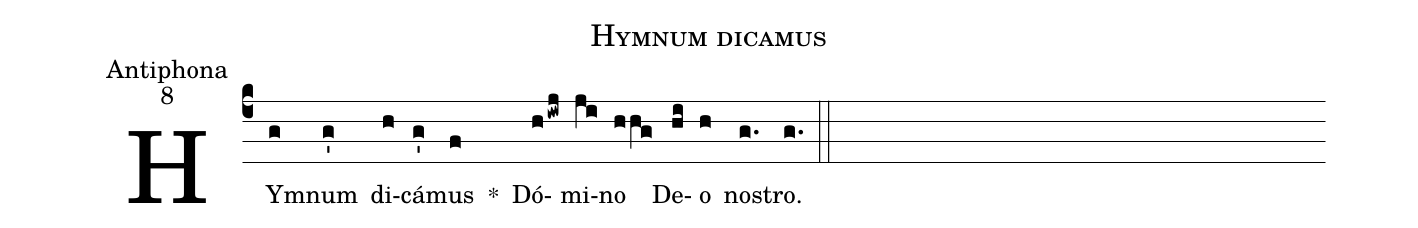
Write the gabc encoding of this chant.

name:Hymnum dicamus;
office-part:Antiphona;
mode:8;
%%
(c4)
HYm(g)num(g') di(h)cá(g')mus(f) *()
Dó(hiwj)mi(ji)no(hhg) De(hi)o(h) no(g.)stro.(g.) (::)
